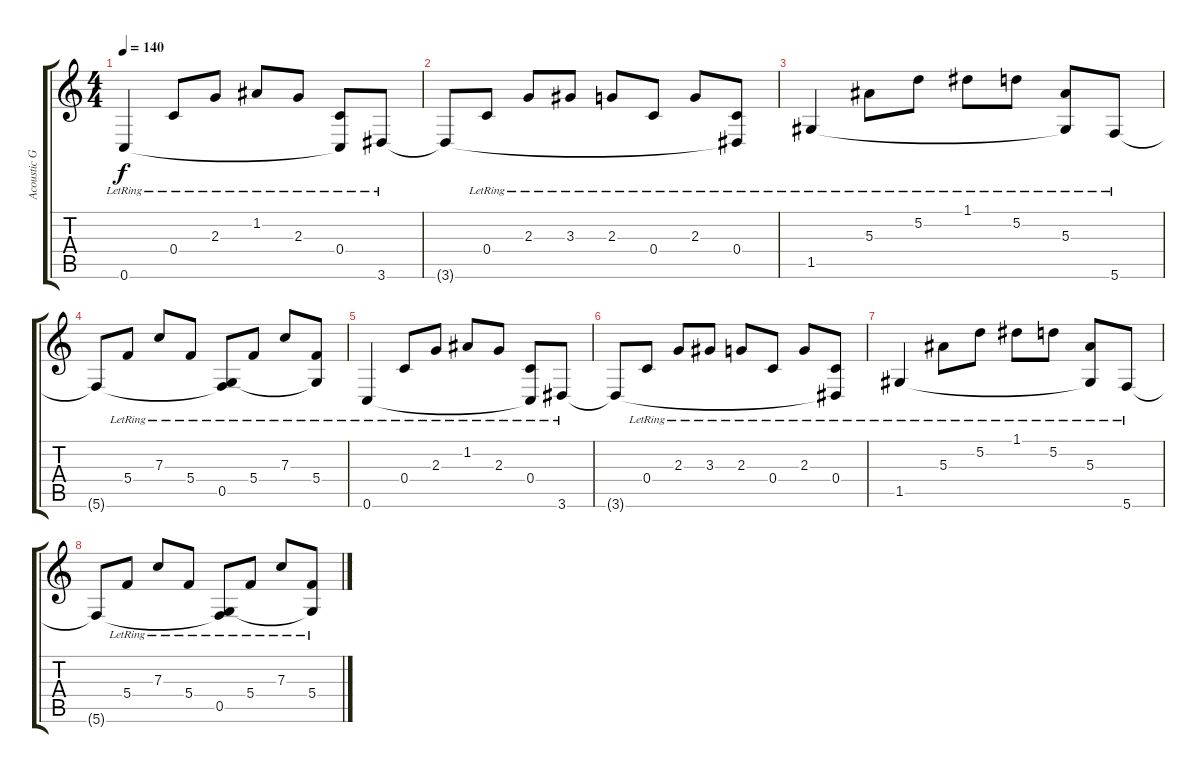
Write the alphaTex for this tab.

\track ("Acoustic Guitar" "Acoustic G") {instrument acousticguitarsteel}
\staff {score tabs}
\tuning (D4 A3 F3 C3 G2 C2) {hide}
\ts (4 4)
\tempo 140
\clef g2
\ks c
0.6{lr}.4{dy f} 0.4{lr}.8 2.3{lr}.8 1.2{lr}.8 2.3{lr}.8 (0.4{lr} 0.6{t}).8 3.6{lr}.8 |
3.6{t}.8 0.4{lr}.8 2.3{lr}.8 3.3{lr}.8 2.3{lr}.8 0.4{lr}.8 2.3{lr}.8 (0.4{lr} 3.6{t}).8 |
1.5{lr}.4 5.3{lr}.8 5.2{lr}.8 1.1{lr}.8 5.2{lr}.8 (5.3{lr} 1.5{t}).8 5.6{lr}.8 |
5.6{t}.8 5.4{lr}.8 7.3{lr}.8 5.4{lr}.8 (0.5{lr} 5.6{t}).8 5.4{lr}.8 7.3{lr}.8 (5.4{lr} 0.5{t}).8 |
0.6{lr}.4 0.4{lr}.8 2.3{lr}.8 1.2{lr}.8 2.3{lr}.8 (0.4{lr} 0.6{t}).8 3.6{lr}.8 |
3.6{t}.8 0.4{lr}.8 2.3{lr}.8 3.3{lr}.8 2.3{lr}.8 0.4{lr}.8 2.3{lr}.8 (0.4{lr} 3.6{t}).8 |
1.5{lr}.4 5.3{lr}.8 5.2{lr}.8 1.1{lr}.8 5.2{lr}.8 (5.3{lr} 1.5{t}).8 5.6{lr}.8 |
5.6{t}.8 5.4{lr}.8 7.3{lr}.8 5.4{lr}.8 (0.5{lr} 5.6{t}).8 5.4{lr}.8 7.3{lr}.8 (5.4{lr} 0.5{t}).8
